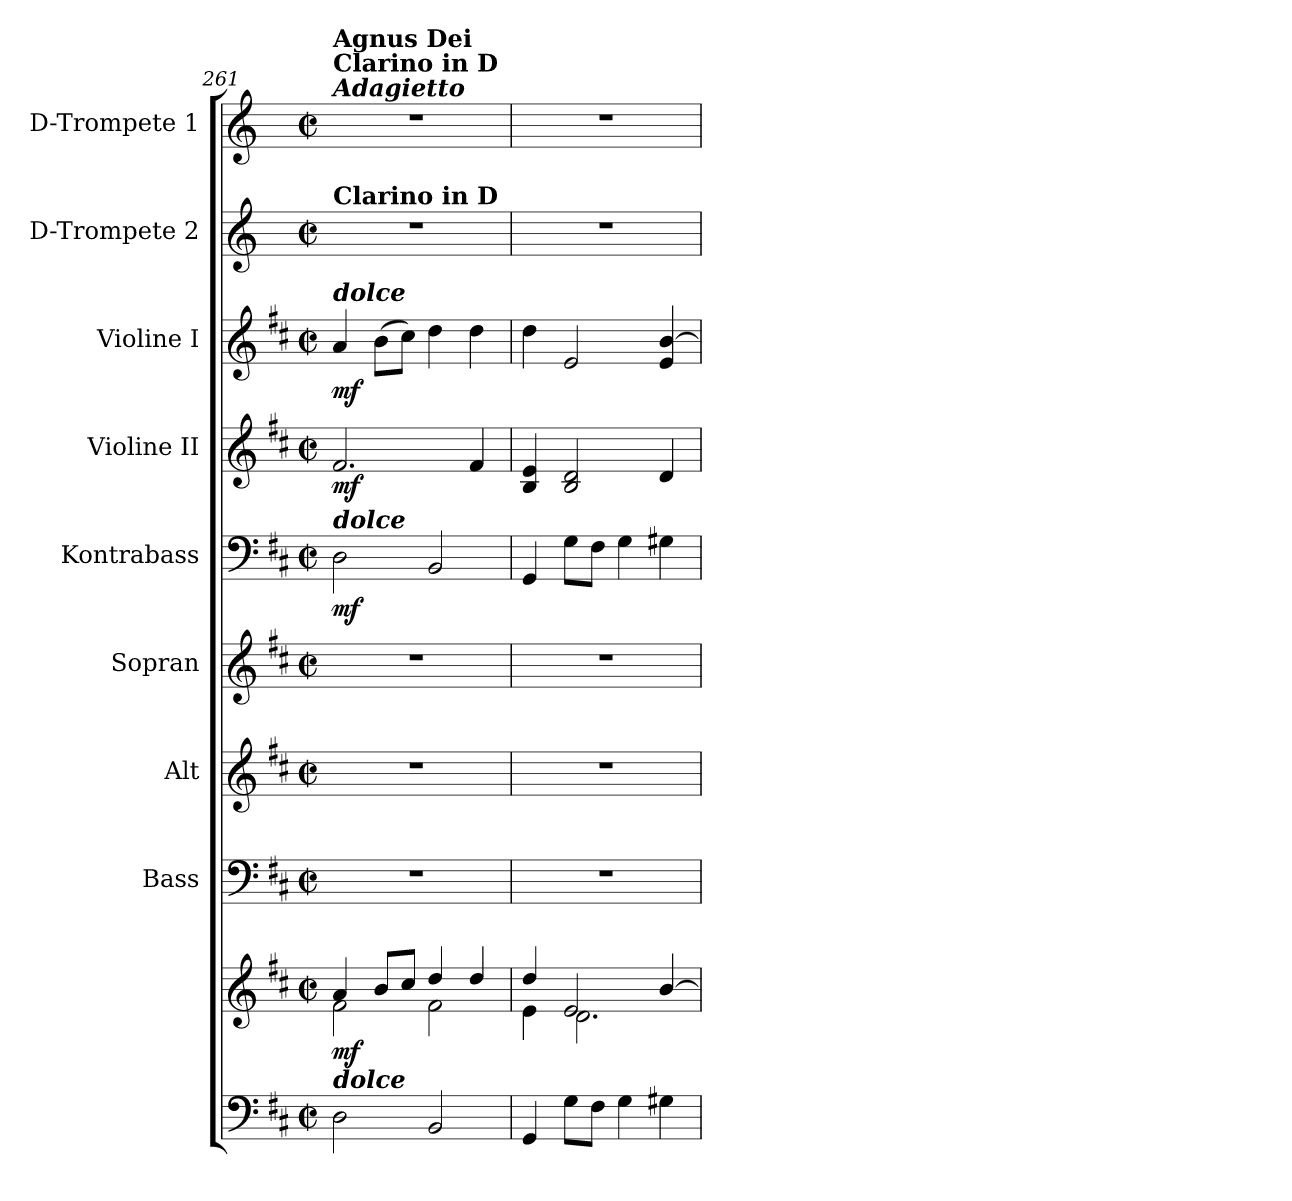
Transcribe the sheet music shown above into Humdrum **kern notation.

**kern	**kern	**dynam	**kern	**kern	**kern	**kern	**dynam	**kern	**dynam	**kern	**dynam	**kern	**kern
*part9	*part9	*part9	*part8	*part7	*part6	*part5	*part5	*part4	*part4	*part3	*part3	*part2	*part1
*staff10	*staff9	*staff9/10	*staff8	*staff7	*staff6	*staff5	*staff5	*staff4	*staff4	*staff3	*staff3	*staff2	*staff1
*	*	*	*I"Bass	*I"Alt	*I"Sopran	*I"Kontrabass	*	*I"Violine II	*	*I"Violine I	*	*I"D-Trompete 2	*I"D-Trompete 1
*	*	*	*I'B.	*I'A.	*I'S.	*I'Kb.	*	*I'Vl. II	*	*I'Vl. I	*	*I'D Trp. 2	*I'D Trp. 1
!!LO:PB:g=z
*clefF4	*clefG2	*	*clefF4	*clefG2	*clefG2	*clefF4	*	*clefG2	*	*clefG2	*	*clefG2	*clefG2
*	*	*	*	*	*	*ITrd7c12	*	*	*	*	*	*ITrd-1c-2	*ITrd-1c-2
*k[f#c#]	*k[f#c#]	*	*k[f#c#]	*k[f#c#]	*k[f#c#]	*k[f#c#]	*	*k[f#c#]	*	*k[f#c#]	*	*k[f#c#]	*k[f#c#]
*D:	*D:	*	*D:	*D:	*D:	*D:	*	*D:	*	*D:	*	*D:	*D:
*M2/2	*M2/2	*	*M2/2	*M2/2	*M2/2	*M2/2	*	*M2/2	*	*M2/2	*	*M2/2	*M2/2
*met(c|)	*met(c|)	*	*met(c|)	*met(c|)	*met(c|)	*met(c|)	*	*met(c|)	*	*met(c|)	*	*met(c|)	*met(c|)
=261	=261	=261	=261	=261	=261	=261	=261	=261	=261	=261	=261	=261	=261
*	*^	*	*	*	*	*	*	*	*	*	*	*	*
!	!	!	!	!	!	!	!	!	!	!	!	!	!	!LO:TX:a:Bi:t=Adagietto
!	!	!	!	!	!	!	!	!	!	!	!	!	!	!LO:TX:a:B:t=Clarino in D
!	!	!	!	!	!	!	!	!	!	!	!	!	!	!LO:TX:a:B:t=Agnus Dei
!	!	!	!	!	!	!	!	!	!	!	!	!	!LO:TX:a:B:t=Clarino in D	!
!	!	!	!	!	!	!	!	!	!	!	!LO:TX:a:Bi:t=dolce	!	!	!
!	!	!	!	!	!	!	!LO:TX:a:Bi:t=dolce	!	!	!	!	!	!	!
!	!LO:TX:b:Bi:t=dolce	!	!	!	!	!	!	!	!	!	!	!	!	!
!	!	!	!LO:DY:b	!	!	!	!	!LO:DY:b	!	!LO:DY:b	!	!LO:DY:b	!	!
2D\	4a/	2f#\	mf	1r	1r	1r	2DD\	mf	2.f#/	mf	4a/	mf	1r	1r
.	8b/L	.	.	.	.	.	.	.	.	.	(>8b\L	.	.	.
.	8cc#/J	.	.	.	.	.	.	.	.	.	8cc#\J)	.	.	.
2BB/	4dd/	2f#\	.	.	.	.	2BBB/	.	.	.	4dd\	.	.	.
.	4dd/	.	.	.	.	.	.	.	4f#/	.	4dd\	.	.	.
=262	=262	=262	=262	=262	=262	=262	=262	=262	=262	=262	=262	=262	=262	=262
4GG/	4dd/	4e\	.	1r	1r	1r	4GGG/	.	4B/ 4e/	.	4dd\	.	1r	1r
8G\L	2e/	2.d\	.	.	.	.	8GG\L	.	2B/ 2d/	.	2e/	.	.	.
8F#\J	.	.	.	.	.	.	8FF#\J	.	.	.	.	.	.	.
4G\	.	.	.	.	.	.	4GG\	.	.	.	.	.	.	.
4G#X\	[>4b/	.	.	.	.	.	4GG#X\	.	4d/	.	4e/ [>4b/	.	.	.
*	*v	*v	*	*	*	*	*	*	*	*	*	*	*	*
=	=	=	=	=	=	=	=	=	=	=	=	=	=
*-	*-	*-	*-	*-	*-	*-	*-	*-	*-	*-	*-	*-	*-
